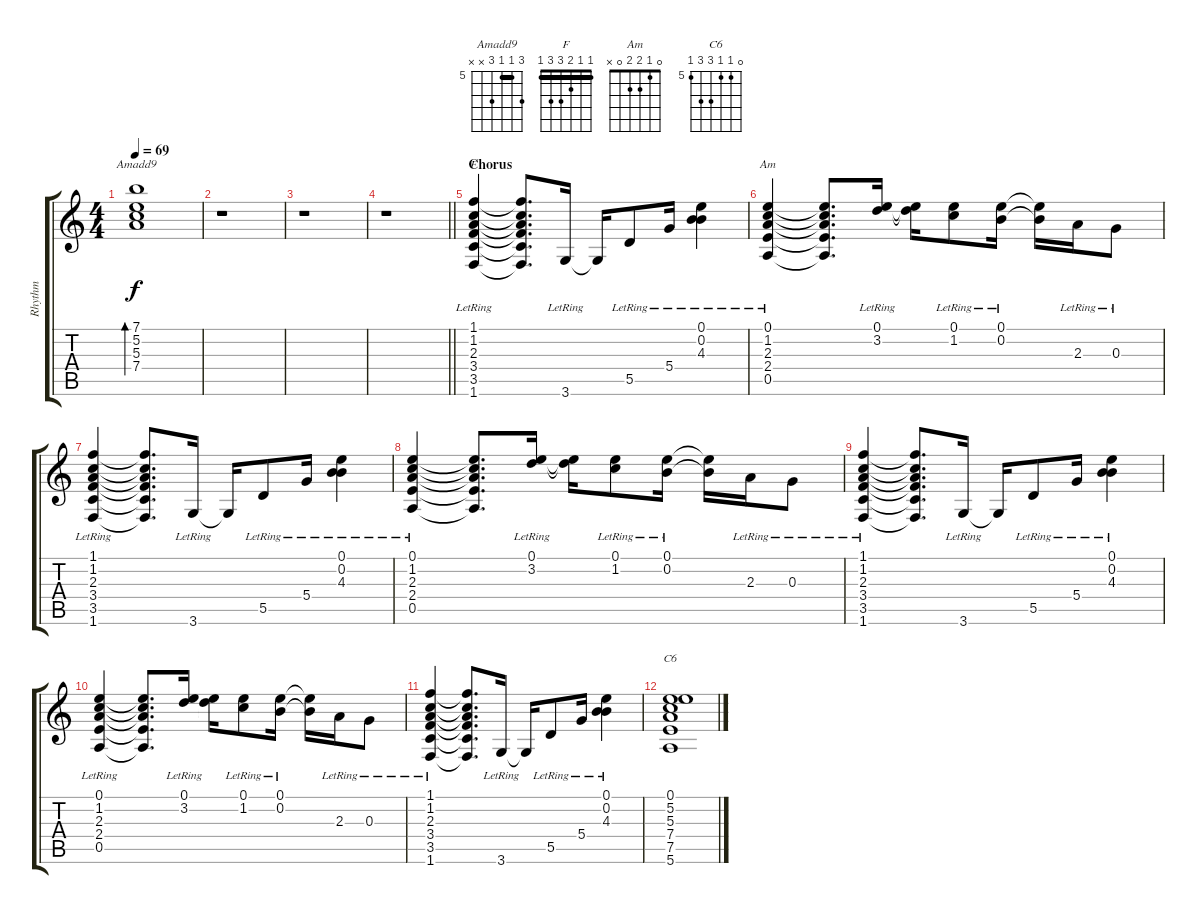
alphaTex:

\track ("Rhythm" "Rhythm") {instrument electricguitarjazz}
\staff {score tabs}
\tuning (E4 B3 G3 D3 A2 E2) {hide}
\chord ("Amadd9" 7 5 5 7 x x) {firstfret 5 barre 5}
\chord ("F" 1 1 2 3 3 1) {barre 1}
\chord ("Am" 0 1 2 2 0 x)
\chord ("C6" 0 5 5 7 7 5) {firstfret 5}
\ts (4 4)
\tempo 69
\clef g2
\ks c
(7.1 5.2 5.3 7.4).1{bd 240 ch "Amadd9" dy f} |
r.1 |
r.1 |
\barLineRight lightlight
r.1 |
\section ("" "Chorus")
(1.1{lr} 1.2{lr} 2.3{lr} 3.4{lr} 3.5{lr} 1.6{lr}).4{ch "F"} (1.1{t} 1.2{t} 2.3{t} 3.4{t} 3.5{t} 1.6{t}).8{d} 3.6{lr}.16 3.6{t}.16 5.5{lr}.8 5.4{lr}.16 (0.1{lr} 0.2{lr} 4.3{lr}).4 |
(0.1{lr} 1.2{lr} 2.3{lr} 2.4{lr} 0.5{lr}).4{ch "Am"} (0.1{t} 1.2{t} 2.3{t} 2.4{t} 0.5{t}).8{d} (0.1{lr} 3.2{lr}).16 (0.1{t} 3.2{t}).16 (0.1{lr} 1.2{lr}).8 (0.1{lr} 0.2{lr}).16 (0.1{t} 0.2{t}).16 2.3{lr}.16 0.3{lr}.8 |
(1.1{lr} 1.2{lr} 2.3{lr} 3.4{lr} 3.5{lr} 1.6{lr}).4 (1.1{t} 1.2{t} 2.3{t} 3.4{t} 3.5{t} 1.6{t}).8{d} 3.6{lr}.16 3.6{t}.16 5.5{lr}.8 5.4{lr}.16 (0.1{lr} 0.2{lr} 4.3{lr}).4 |
(0.1{lr} 1.2{lr} 2.3{lr} 2.4{lr} 0.5{lr}).4 (0.1{t} 1.2{t} 2.3{t} 2.4{t} 0.5{t}).8{d} (0.1{lr} 3.2{lr}).16 (0.1{t} 3.2{t}).16 (0.1{lr} 1.2{lr}).8 (0.1{lr} 0.2{lr}).16 (0.1{t} 0.2{t}).16 2.3{lr}.16 0.3{lr}.8 |
(1.1{lr} 1.2{lr} 2.3{lr} 3.4{lr} 3.5{lr} 1.6{lr}).4 (1.1{t} 1.2{t} 2.3{t} 3.4{t} 3.5{t} 1.6{t}).8{d} 3.6{lr}.16 3.6{t}.16 5.5{lr}.8 5.4{lr}.16 (0.1{lr} 0.2{lr} 4.3{lr}).4 |
(0.1{lr} 1.2{lr} 2.3{lr} 2.4{lr} 0.5{lr}).4 (0.1{t} 1.2{t} 2.3{t} 2.4{t} 0.5{t}).8{d} (0.1{lr} 3.2{lr}).16 (0.1{t} 3.2{t}).16 (0.1{lr} 1.2{lr}).8 (0.1{lr} 0.2{lr}).16 (0.1{t} 0.2{t}).16 2.3{lr}.16 0.3{lr}.8 |
(1.1{lr} 1.2{lr} 2.3{lr} 3.4{lr} 3.5{lr} 1.6{lr}).4 (1.1{t} 1.2{t} 2.3{t} 3.4{t} 3.5{t} 1.6{t}).8{d} 3.6{lr}.16 3.6{t}.16 5.5{lr}.8 5.4{lr}.16 (0.1{lr} 0.2{lr} 4.3{lr}).4 |
(0.1 5.2 5.3 7.4 7.5 5.6).1{ch "C6"}
